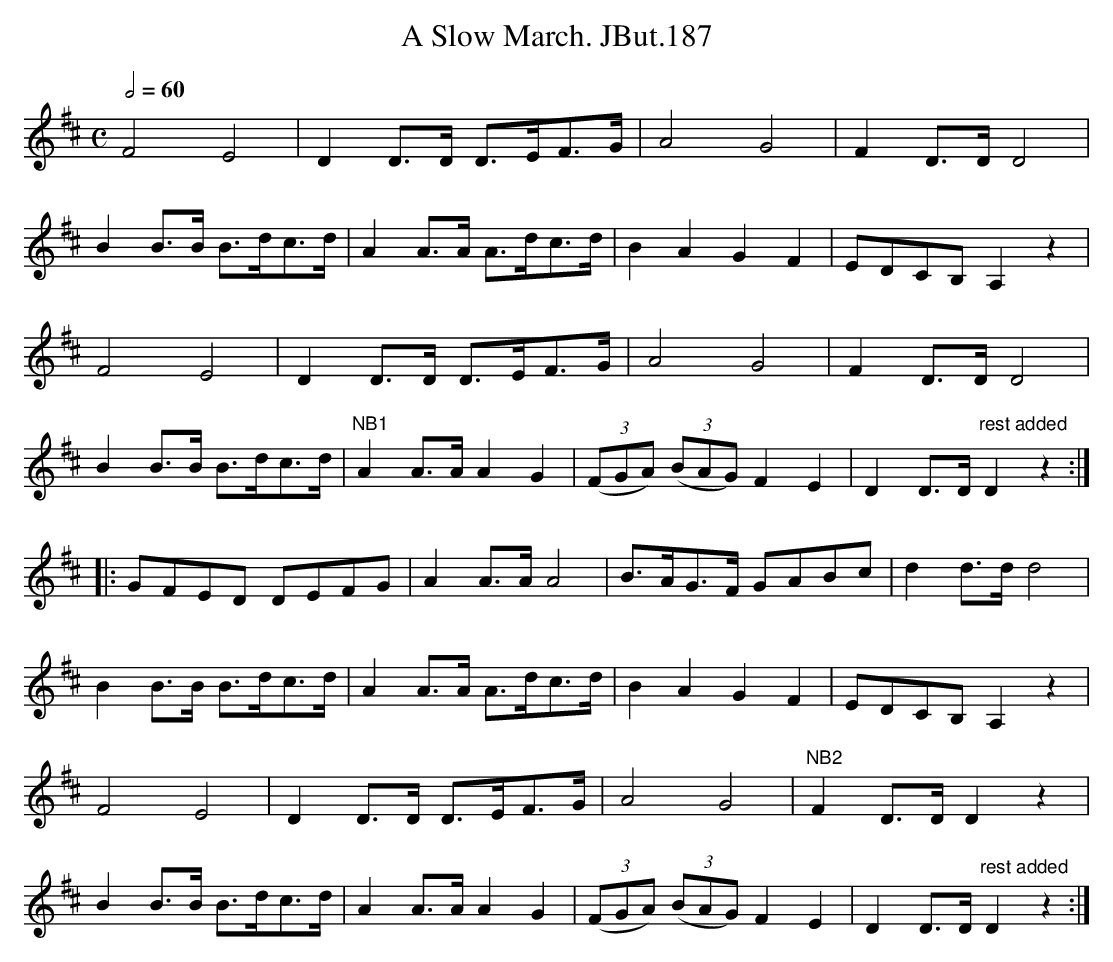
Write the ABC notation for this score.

X:1
T:Slow March. JBut.187, A
M:C
L:1/8
Q:1/2=60
K:D
F4E4|D2D>D D>EF>G|A4G4|F2D>DD4|
B2B>B B>dc>d|A2A>A A>dc>d|B2A2G2F2|EDCB, A,2z2|
F4E4|D2D>D D>EF>G|A4G4|F2D>DD4|
B2B>B B>dc>d|"NB1"A2A>A A2G2|((3FGA) ((3BAG) F2E2|D2D>D "rest added"D2z2:|
|:GFED DEFG|A2A>AA4|B>AG>F GABc|d2d>dd4|
B2B>B B>dc>d|A2A>A A>dc>d|B2A2G2F2|EDCB,A,2z2|
F4E4|D2D>D D>EF>G|A4G4|"NB2"F2 D>DD2z2|
B2B>B B>dc>d|A2A>AA2G2|((3FGA) ((3BAG)F2E2|D2D>D"rest added"D2z2:|
